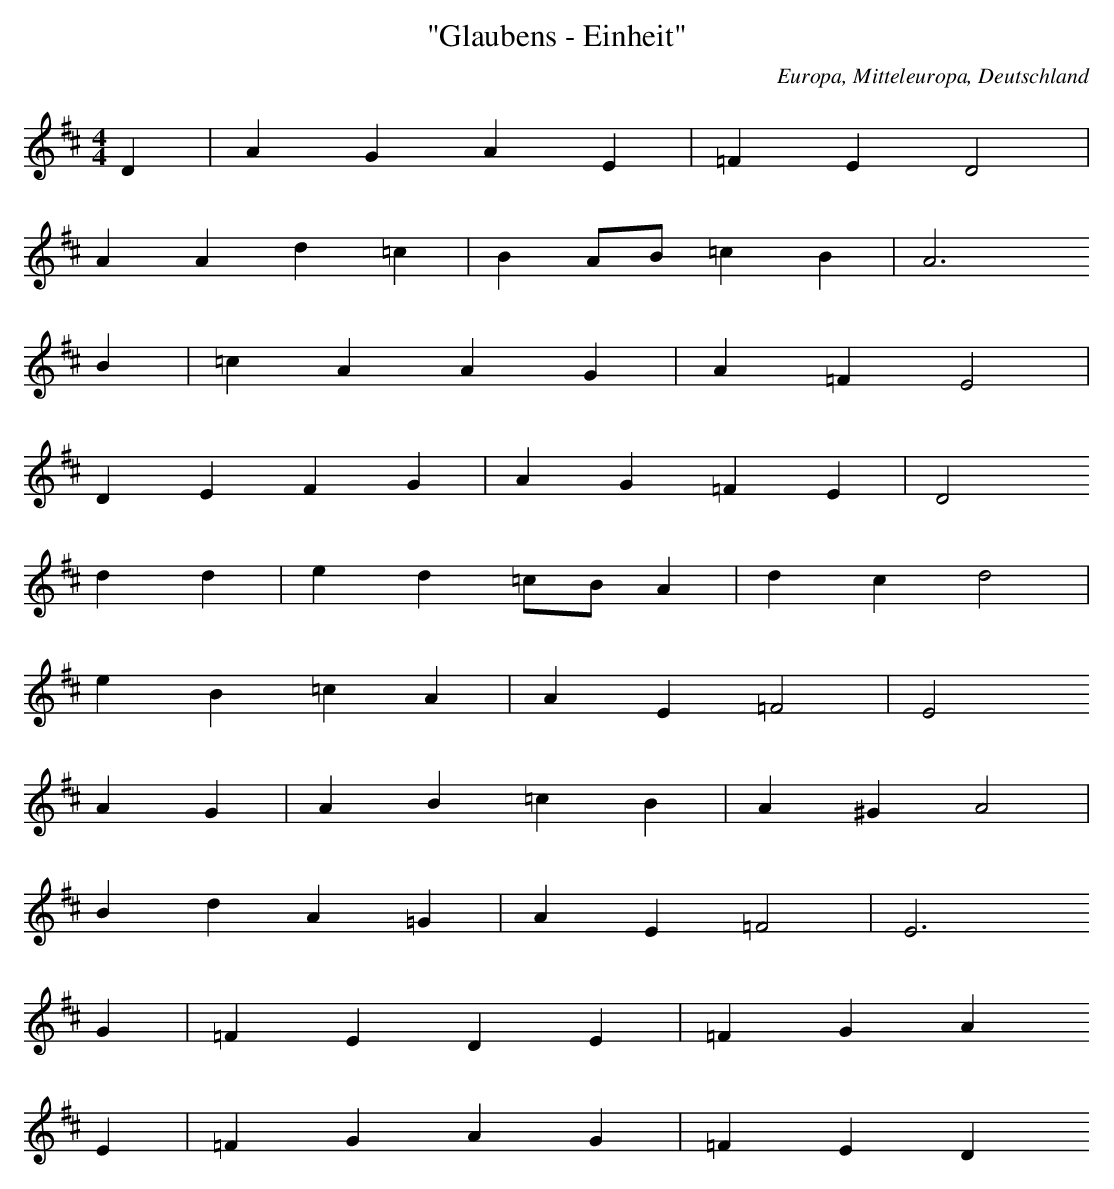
X:1
T: "Glaubens - Einheit"
O: Europa, Mitteleuropa, Deutschland
M: 4/4
L: 1/8
K: D
D2 | A2G2A2E2 | =F2E2D4 |
A2A2d2=c2 | B2AB=c2B2 | A6
B2 | =c2A2A2G2 | A2=F2E4 |
D2E2F2G2 | A2G2=F2E2 | D4
d2d2 | e2d2=cBA2 | d2c2d4 |
e2B2=c2A2 | A2E2=F4 | E4
A2G2 | A2B2=c2B2 | A2^G2A4 |
B2d2A2=G2 | A2E2=F4 | E6
G2 | =F2E2D2E2 | =F2G2A2
E2 | =F2G2A2G2 | =F2E2D2
